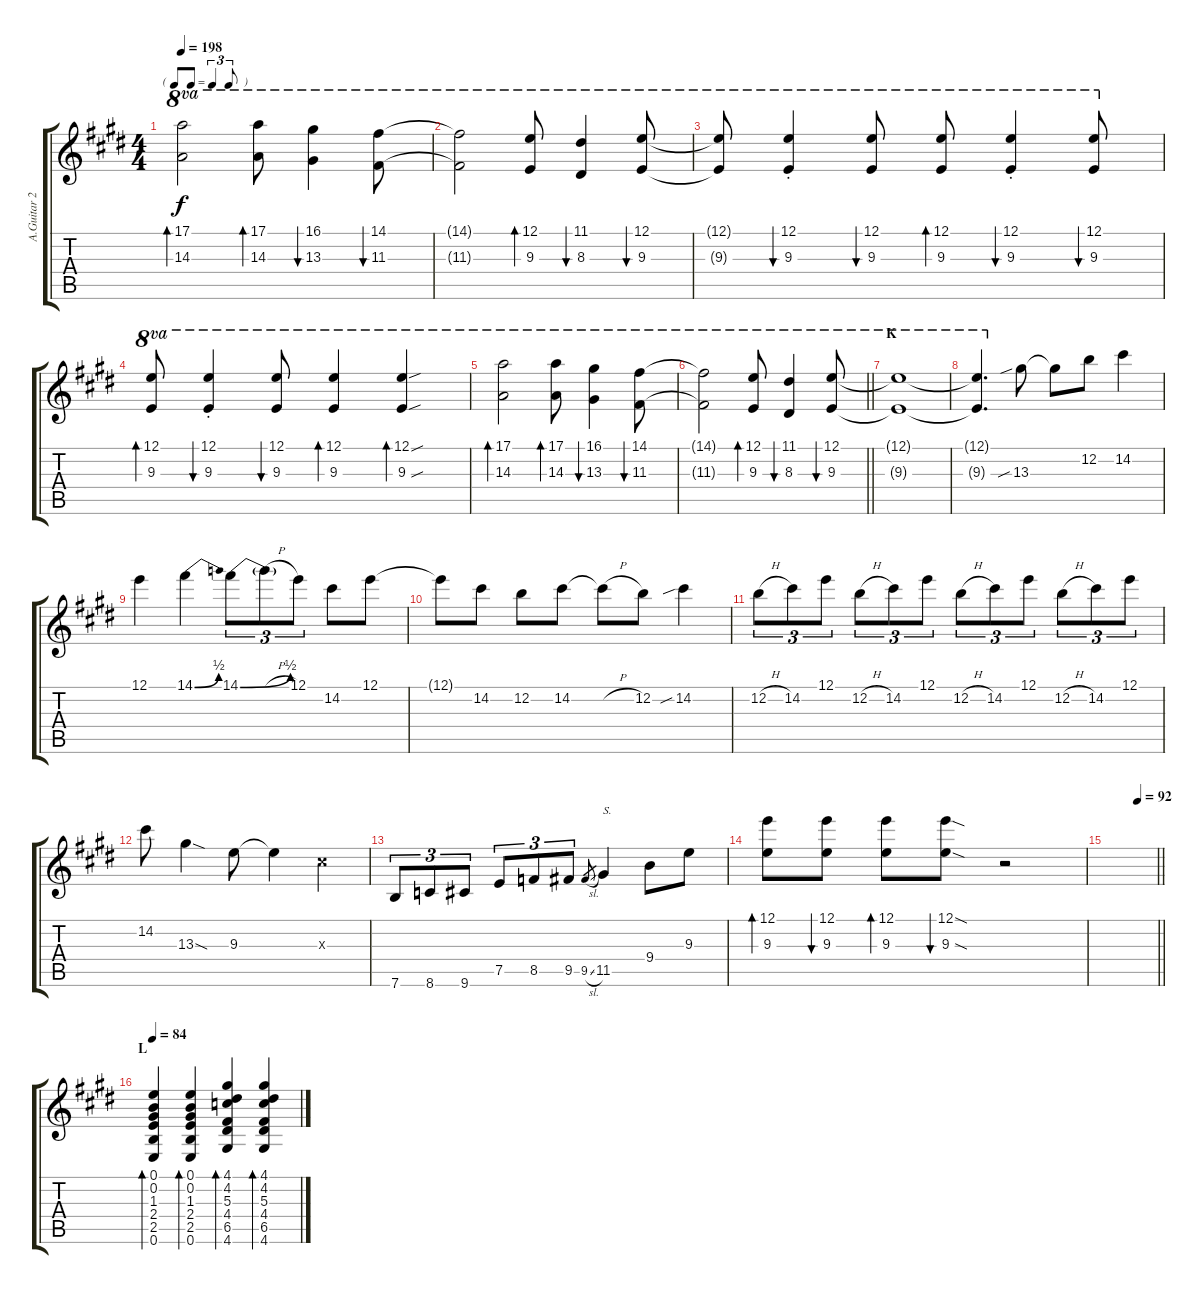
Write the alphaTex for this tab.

\track ("A.Guitar 2" "A.Guitar 2") {instrument acousticguitarsteel}
\staff {score tabs}
\tuning (E4 B3 G3 D3 A2 E2) {hide}
\ts (4 4)
\tf triplet8th
\tempo 198
\clef g2
\ks e
(17.1 14.3).2{bd 30 ot 8va dy f} (17.1 14.3).8{bd 30 ot 8va} (16.1 13.3).4{bu 30 ot 8va} (14.1 11.3).8{bu 30 ot 8va} |
(14.1{t} 11.3{t}).2{ot 8va} (12.1 9.3).8{bd 30 ot 8va} (11.1 8.3).4{bu 30 ot 8va} (12.1 9.3).8{bu 30 ot 8va} |
(12.1{t} 9.3{t}).8{ot 8va} (12.1{st} 9.3{st}).4{bu 30 ot 8va} (12.1 9.3).8{bu 30 ot 8va} (12.1 9.3).8{bd 30 ot 8va} (12.1{st} 9.3{st}).4{bu 30 ot 8va} (12.1 9.3).8{bu 30 ot 8va} |
(12.1 9.3).8{bd 30 ot 8va} (12.1{st} 9.3{st}).4{bu 30 ot 8va} (12.1 9.3).8{bu 30 ot 8va} (12.1 9.3).4{bd 30 ot 8va} (12.1{sou} 9.3{sou}).4{bd 30 ot 8va} |
(17.1 14.3).2{bd 30 ot 8va} (17.1 14.3).8{bd 30 ot 8va} (16.1 13.3).4{bu 30 ot 8va} (14.1 11.3).8{bu 30 ot 8va} |
\barLineRight lightlight
(14.1{t} 11.3{t}).2{ot 8va} (12.1 9.3).8{bd 30 ot 8va} (11.1 8.3).4{bu 30 ot 8va} (12.1 9.3).8{bu 30 ot 8va} |
\section ("" "K")
(12.1{t} 9.3{t}).1{ot 8va} |
(12.1{t} 9.3{t}).4{d ot 8va} 13.3{sib}.8 13.3{t}.8 12.2.8 14.2.4 |
12.1.4 14.1{be (bend 0 0 60 2)}.4 14.1{be (bend 0 0 60 2)}.8{tu (3 2)} 14.1{h t}.8{tu (3 2)} 12.1.8{tu (3 2)} 14.2.8 12.1.8 |
12.1{t}.8 14.2.8 12.2.8 14.2.8 14.2{h t}.8 12.2.8 14.2{sib}.4 |
12.2{h}.8{tu (3 2)} 14.2.8{tu (3 2)} 12.1.8{tu (3 2)} 12.2{h}.8{tu (3 2)} 14.2.8{tu (3 2)} 12.1.8{tu (3 2)} 12.2{h}.8{tu (3 2)} 14.2.8{tu (3 2)} 12.1.8{tu (3 2)} 12.2{h}.8{tu (3 2)} 14.2.8{tu (3 2)} 12.1.8{tu (3 2)} |
14.2.8 13.3{sod}.4 9.3.8 9.3{t}.4 6.3{x}.4 |
7.6.8{tu (3 2)} 8.6.8{tu (3 2)} 9.6.8{tu (3 2)} 7.5.8{tu (3 2)} 8.5.8{tu (3 2)} 9.5.8{tu (3 2)} 9.5{sl}.8{gr} 11.5.4{txt "S."} 9.4.8 9.3.8 |
(12.1 9.3).8{bd 30} (12.1 9.3).8{bu 30} (12.1 9.3).8{bd 30} (12.1{sod} 9.3{sod}).8{bu 30} r.2 |
\tempo (92 0.625)
\barLineRight lightlight
|
\section ("" "L")
\tempo 84
(0.1 0.2 1.3 2.4 2.5 0.6).4{bd 30 txt "" volume 8 balance 8} (0.1 0.2 1.3 2.4 2.5 0.6).4{bd 30} (4.1 4.2 5.3 4.4 6.5 4.6).4{bd 30} (4.1 4.2 5.3 4.4 6.5 4.6).4{bd 30}
